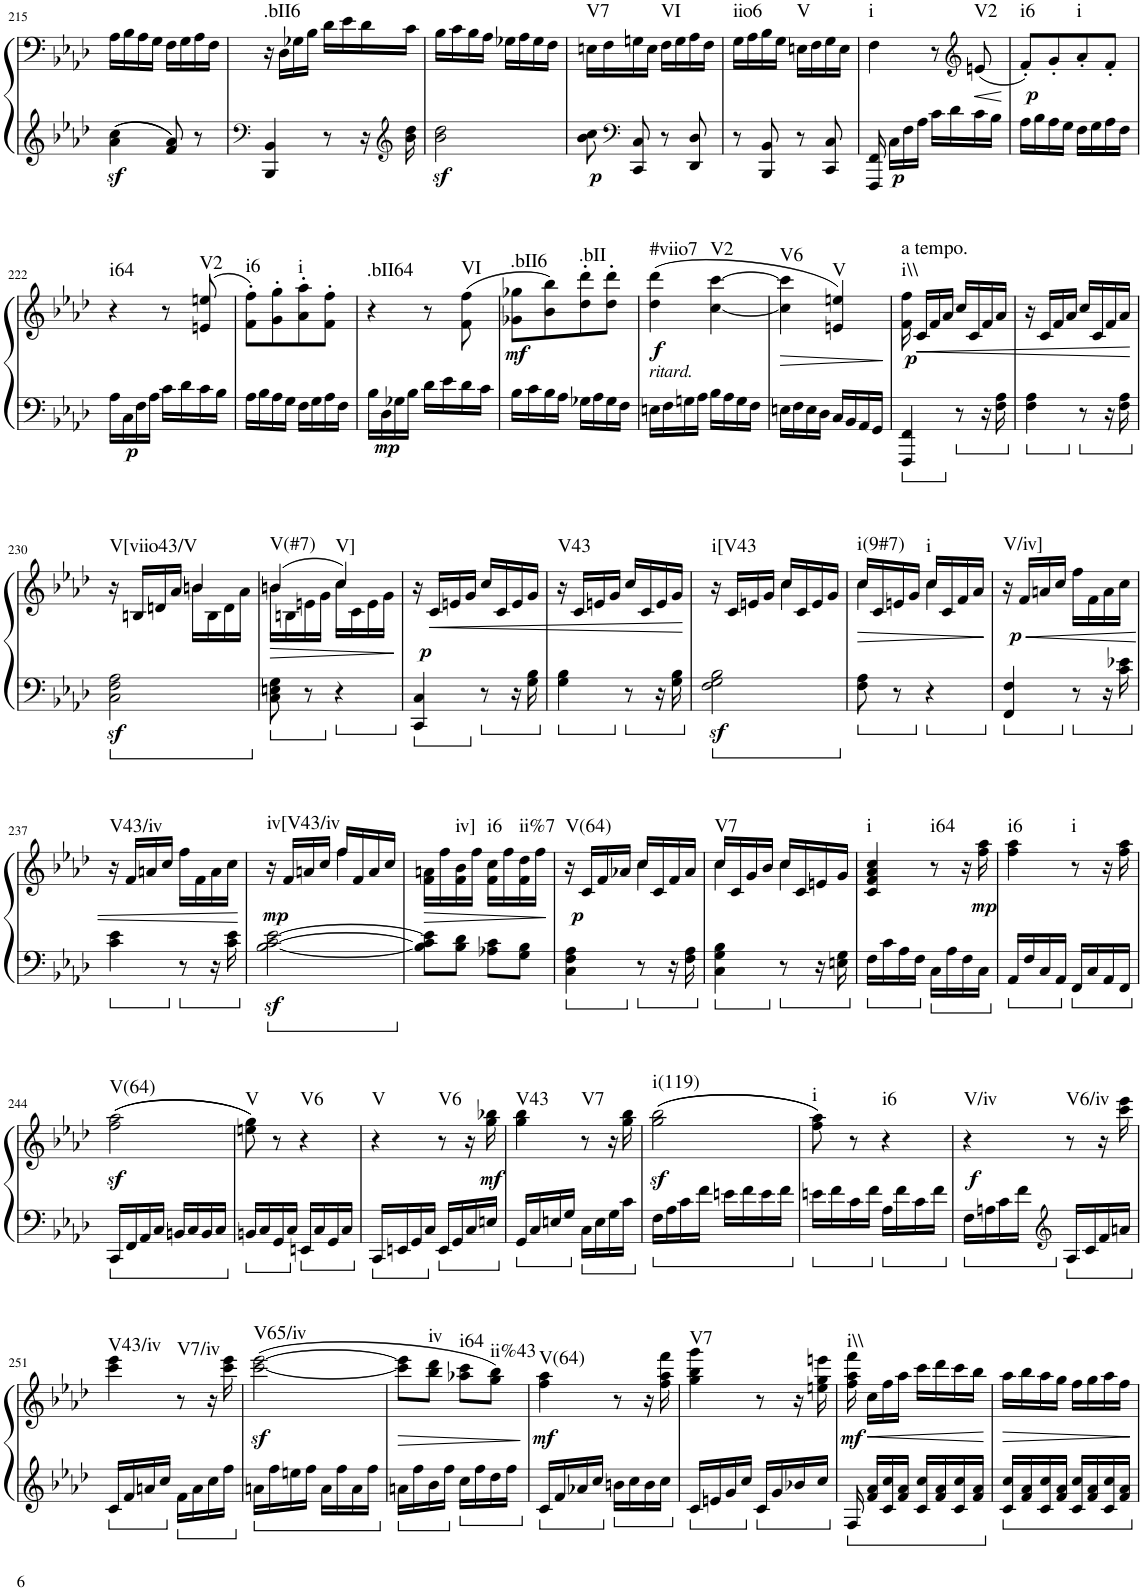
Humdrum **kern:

**kern	**kern	**dynam	**harte
*part1	*part1	*part1	*part1
*staff2	*staff1	*staff1/2	*
*I"Piano	*	*	*
*I'Pno.	*	*	*
!!LO:PB:g=z
*clefG2	*clefF4	*	*
*k[b-e-a-d-]	*k[b-e-a-d-]	*	*
*M2/4	*M2/4	*	*
=215	=215	=215	=215
4a-\z< 4cc\z<	16A-\LL	.	.
.	16B-\	.	.
.	16A-\	.	.
.	16G\JJ	.	.
8f/ 8a-/	16F\LL	.	.
.	16G\	.	.
8r	16A-\	.	.
.	16F\JJ	.	.
=216	=216	=216	=216
*clefF4	*	*	*
!	!	!	!LO:H:kt=.bII6
4BBB-/ 4BB-/	16r	.	N
.	16D-\LL	.	.
.	16G-X\	.	.
.	16B-\JJ	.	.
8r	16d-\LL	.	.
.	16e-\	.	.
16r	16d-\	.	.
*clefG2	*	*	*
16b-\ 16dd-\	16c\JJ	.	.
=217	=217	=217	=217
2b-\z< 2dd-\z<	16B-\LL	.	.
.	16c\	.	.
.	16B-\	.	.
.	16A-\JJ	.	.
.	16G-X\LL	.	.
.	16A-\	.	.
.	16G-\	.	.
.	16F\JJ	.	.
=218	=218	=218	=218
!	!	!LO:DY:b=2	!LO:H:kt=V7
8b-\ 8cc\	16En\LL	p	N
.	16F\	.	.
*clefF4	*	*	*
8CC/ 8C/	16Gn\	.	.
.	16E\JJ	.	.
!	!	!	!LO:H:kt=VI
8r	16F\LL	.	N
.	16G\	.	.
8DD-/ 8D-/	16A-\	.	.
.	16F\JJ	.	.
=219	=219	=219	=219
!	!	!	!LO:H:kt=iio6
8r	16G\LL	.	N
.	16A-\	.	.
8BBB-/ 8BB-/	16B-\	.	.
.	16G\JJ	.	.
!	!	!	!LO:H:kt=V
8r	16En\LL	.	N
.	16F\	.	.
8CC/ 8C/	16G\	.	.
.	16E\JJ	.	.
=220	=220	=220	=220
!	!	!	!LO:H:kt=i
16FFF/ 16FF/	4F\	.	N
!	!	!LO:DY:b=2	!
16C\LL	.	p	.
16F\	.	.	.
16A-\JJ	.	.	.
16c\LL	8r	.	.
16d-\	.	.	.
*	*clefG2	*	*
!	!	!LO:HP:b	!LO:H:kt=V2
16c\	(8en/	<	N
16B-\JJ	.	.	.
.	.	[	.
=221	=221	=221	=221
!	!	!LO:DY:b	!LO:H:kt=i6
16A-\LL	8f'/L)	p	N
16B-\	.	.	.
16A-\	8g'/	.	.
16G\JJ	.	.	.
!	!	!	!LO:H:kt=i
16F\LL	8a-'/	.	N
16G\	.	.	.
16A-\	8f'/J	.	.
16F\JJ	.	.	.
!!LO:LB:g=z
=222	=222	=222	=222
!	!	!	!LO:H:kt=i64
16A-\LL	4r	.	N
!	!	!LO:DY:b=2	!
16C\	.	p	.
16F\	.	.	.
16A-\JJ	.	.	.
16c\LL	8r	.	.
16d-\	.	.	.
!	!	!	!LO:H:kt=V2
16c\	(8en/ 8een/	.	N
16B-\JJ	.	.	.
=223	=223	=223	=223
!	!	!	!LO:H:kt=i6
16A-\LL	8f\' 8ff\'L)	.	N
16B-\	.	.	.
16A-\	8g\' 8gg\'	.	.
16G\JJ	.	.	.
!	!	!	!LO:H:kt=i
16F\LL	8a-\' 8aa-\'	.	N
16G\	.	.	.
16A-\	8f\' 8ff\'J	.	.
16F\JJ	.	.	.
=224	=224	=224	=224
!	!	!	!LO:H:kt=.bII64
16B-\LL	4r	.	N
!	!	!LO:DY:b=2	!
16D-\	.	mp	.
16G-X\	.	.	.
16B-\JJ	.	.	.
16d-\LL	8r	.	.
16e-\	.	.	.
!	!	!	!LO:H:kt=VI
16d-\	(8f\ 8ff\	.	N
16c\JJ	.	.	.
=225	=225	=225	=225
!	!	!LO:DY:b	!LO:H:kt=.bII6
16B-\LL	8g-X\ 8gg-X\L	mf	N
16c\	.	.	.
16B-\	8b-\ 8bb-\)	.	.
16A-\JJ	.	.	.
!	!	!	!LO:H:kt=.bII
16G-X\LL	8dd-\' 8ddd-\'	.	N
16A-\	.	.	.
16G-\	8dd-\' 8ddd-\'J	.	.
16F\JJ	.	.	.
=226	=226	=226	=226
!LO:TX:a:i:t=ritard.	!	!	!
!	!	!LO:DY:b	!LO:H:kt=#viio7
16En\LL	(4dd-\ 4ddd-\	f	N
16F\	.	.	.
16Gn\	.	.	.
16A-\JJ	.	.	.
!	!	!	!LO:H:kt=V2
16B-\LL	[4cc\ [4ccc\	.	N
16A-\	.	.	.
16G\	.	.	.
16F\JJ	.	.	.
=227	=227	=227	=227
!	!	!LO:HP:b	!LO:H:kt=V6
16En\LL	4cc\] 4ccc\]	>	N
16F\	.	.	.
16E\	.	.	.
16D-\JJ	.	.	.
!	!	!	!LO:H:kt=V
16C/LL	4en/ 4een/)	.	N
16BB-/	.	.	.
16AA-/	.	.	.
16GG/JJ	.	.	.
.	.	]	.
=228	=228	=228	=228
!	!LO:TX:a:t=a tempo.	!	!
!	!	!LO:DY:b	!LO:H:kt=i\\
4FFF/ 4FF/	16f\ 16ff\	p	N
!	!	!LO:HP:b	!
.	16c/LL	<	.
.	16f/	.	.
.	16a-/JJ	.	.
8r	16cc/LL	.	.
.	16c/	.	.
16r	16f/	.	.
16F\ 16A-\	16a-/JJ	.	.
=229	=229	=229	=229
4F\ 4A-\	16r	.	.
.	16c/LL	.	.
.	16f/	.	.
.	16a-/JJ	.	.
8r	16cc/LL	.	.
.	16c/	.	.
16r	16f/	.	.
16F\ 16A-\	16a-/JJ	.	.
.	.	[	.
!!LO:LB:g=z
=230	=230	=230	=230
*	*^	*	*
!	!	!	!	!LO:H:kt=V[viio43/V
2C\z< 2F\z< 2A-\z<	16r	4ryy	.	N
.	16Bn/LL	.	.	.
.	16dn/	.	.	.
.	16a-/JJ	.	.	.
.	4bn/	16b\LL	.	.
.	.	16B\	.	.
.	.	16d\	.	.
.	.	16a-\JJ	.	.
=231	=231	=231	=231	=231
!	!	!	!LO:HP:b	!LO:H:kt=V(#7)
8C\ 8En\ 8G\	(4bn/	16b\LL	>	N
.	.	16Bn\	.	.
8r	.	16en\	.	.
.	.	16g\JJ	.	.
!	!	!	!	!LO:H:kt=V]
4r	4cc/)	16cc\LL	.	N
.	.	16c\	.	.
.	.	16e\	.	.
.	.	16g\JJ	.	.
*	*v	*v	*	*
.	.	]	.
=232	=232	=232	=232
!	!	!LO:DY:b	!
4CC/ 4C/	16r	p	.
!	!	!LO:HP:b	!
.	16c/LL	<	.
.	16en/	.	.
.	16g/JJ	.	.
8r	16cc/LL	.	.
.	16c/	.	.
16r	16e/	.	.
16G\ 16B-\	16g/JJ	.	.
=233	=233	=233	=233
!	!	!	!LO:H:kt=V43
4G\ 4B-\	16r	.	N
.	16c/LL	.	.
.	16en/	.	.
.	16g/JJ	.	.
8r	16cc/LL	.	.
.	16c/	.	.
16r	16e/	.	.
16G\ 16B-\	16g/JJ	.	.
.	.	[	.
=234	=234	=234	=234
*	*^	*	*
!	!	!	!	!LO:H:kt=i[V43
2F\z< 2G\z< 2B-\z<	16r	4ryy	.	N
.	16c/LL	.	.	.
.	16en/	.	.	.
.	16g/JJ	.	.	.
.	16cc/LL	4cc\	.	.
.	16c/	.	.	.
.	16e/	.	.	.
.	16g/JJ	.	.	.
=235	=235	=235	=235	=235
!	!	!	!LO:HP:b	!LO:H:kt=i(9#7)
8F\ 8A-\	16cc/LL	4cc\	>	N
.	16c/	.	.	.
8r	16en/	.	.	.
.	16g/JJ	.	.	.
!	!	!	!	!LO:H:kt=i
4r	16cc/LL	4cc\	.	N
.	16c/	.	.	.
.	16f/	.	.	.
.	16a-/JJ	.	.	.
*	*v	*v	*	*
.	.	]	.
=236	=236	=236	=236
!	!	!LO:HP:b	!
!	!	!LO:DY:n=1:b	!LO:H:kt=V/iv]
4FF/ 4F/	16r	< p	N
.	16f/LL	.	.
.	16an/	.	.
.	16cc/JJ	.	.
8r	16ff\LL	.	.
.	16f\	.	.
16r	16a\	.	.
16c\ 16e-X\	16cc\JJ	.	.
!!LO:LB:g=z
=237	=237	=237	=237
!	!	!	!LO:H:kt=V43/iv
4c\ 4e-\	16r	.	N
.	16f/LL	.	.
.	16an/	.	.
.	16cc/JJ	.	.
8r	16ff\LL	.	.
.	16f\	.	.
16r	16a\	.	.
16c\ 16e-\	16cc\JJ	.	.
.	.	[	.
=238	=238	=238	=238
*	*^	*	*
!	!	!	!LO:DY:b	!LO:H:kt=iv[V43/iv
[2B-\z< [2c\z< [2e-\z<	16r	4ryy	mp	N
.	16f/LL	.	.	.
.	16an/	.	.	.
.	16cc/JJ	.	.	.
.	16ff/LL	4ff\	.	.
.	16f/	.	.	.
.	16a/	.	.	.
.	16cc/JJ	.	.	.
*	*v	*v	*	*
=239	=239	=239	=239
!	!	!LO:HP:b	!
8B-\] 8c\] 8e-\]L	16f\ 16an\LL	>	.
.	16ff\	.	.
!	!	!	!LO:H:kt=iv]
8B-\ 8d-\J	16f\ 16b-\	.	N
.	16ff\JJ	.	.
!	!	!	!LO:H:kt=i6
8A-X\ 8c\L	16f\ 16cc\LL	.	N
.	16ff\	.	.
!	!	!	!LO:H:kt=ii%7
8G\ 8B-\J	16f\ 16dd-\	.	N
.	16ff\JJ	.	.
.	.	]	.
=240	=240	=240	=240
*	*^	*	*
!	!	!	!LO:DY:b	!LO:H:kt=V(64)
4C\ 4F\ 4A-\	16r	4ryy	p	N
.	16c/LL	.	.	.
.	16f/	.	.	.
.	16a-X/JJ	.	.	.
8r	16cc/LL	4cc\	.	.
.	16c/	.	.	.
16r	16f/	.	.	.
16F\ 16A-\	16a-/JJ	.	.	.
=241	=241	=241	=241	=241
!	!	!	!	!LO:H:kt=V7
4C\ 4G\ 4B-\	16cc/LL	4cc\	.	N
.	16c/	.	.	.
.	16g/	.	.	.
.	16b-/JJ	.	.	.
8r	16cc/LL	4cc\	.	.
.	16c/	.	.	.
16r	16en/	.	.	.
16En\ 16G\	16g/JJ	.	.	.
*	*v	*v	*	*
=242	=242	=242	=242
!	!	!	!LO:H:kt=i
16F\LL	4c/ 4f/ 4a-/ 4cc/	.	N
16c\	.	.	.
16A-\	.	.	.
16F\JJ	.	.	.
!	!	!	!LO:H:kt=i64
16C\LL	8r	.	N
16A-\	.	.	.
16F\	16r	.	.
!	!	!LO:DY:b	!
16C\JJ	16ff\ 16aa-\	mp	.
=243	=243	=243	=243
!	!	!	!LO:H:kt=i6
16AA-/LL	4ff\ 4aa-\	.	N
16F/	.	.	.
16C/	.	.	.
16AA-/JJ	.	.	.
!	!	!	!LO:H:kt=i
16FF/LL	8r	.	N
16C/	.	.	.
16AA-/	16r	.	.
16FF/JJ	16ff\ 16aa-\	.	.
!!LO:LB:g=z
=244	=244	=244	=244
!	!	!LO:DY:b	!LO:H:kt=V(64)
16CC/LL	((2ff\ 2aa-\	sf	N
16FF/	.	.	.
16AA-/	.	.	.
16C/JJ	.	.	.
16BBn/LL	.	.	.
16C/	.	.	.
16BB/	.	.	.
16C/JJ	.	.	.
=245	=245	=245	=245
!	!	!	!LO:H:kt=V
16BBn/LL	8een\ 8gg\))	.	N
16C/	.	.	.
16GG/	8r	.	.
16C/JJ	.	.	.
!	!	!	!LO:H:kt=V6
16EEn/LL	4r	.	N
16C/	.	.	.
16GG/	.	.	.
16C/JJ	.	.	.
=246	=246	=246	=246
!	!	!	!LO:H:kt=V
16CC/LL	4r	.	N
16EEn/	.	.	.
16GG/	.	.	.
16C/JJ	.	.	.
!	!	!	!LO:H:kt=V6
16EE/LL	8r	.	N
16GG/	.	.	.
16C/	16r	.	.
!	!	!LO:DY:b	!
16En/JJ	16gg\ 16bb-X\	mf	.
=247	=247	=247	=247
!	!	!	!LO:H:kt=V43
16GG/LL	4gg\ 4bb-\	.	N
16C/	.	.	.
16En/	.	.	.
16G/JJ	.	.	.
!	!	!	!LO:H:kt=V7
16C\LL	8r	.	N
16E\	.	.	.
16G\	16r	.	.
16c\JJ	16gg\ 16bb-\	.	.
=248	=248	=248	=248
!	!	!LO:DY:b	!LO:H:kt=i(119)
16F\LL	((2gg\ 2bb-\	sf	N
16A-\	.	.	.
16c\	.	.	.
16f\JJ	.	.	.
16en\LL	.	.	.
16f\	.	.	.
16e\	.	.	.
16f\JJ	.	.	.
=249	=249	=249	=249
!	!	!	!LO:H:kt=i
16en\LL	8ff\ 8aa-\))	.	N
16f\	.	.	.
16c\	8r	.	.
16f\JJ	.	.	.
!	!	!	!LO:H:kt=i6
16A-\LL	4r	.	N
16f\	.	.	.
16c\	.	.	.
16f\JJ	.	.	.
=250	=250	=250	=250
!	!	!LO:DY:b	!LO:H:kt=V/iv
16F\LL	4r	f	N
16An\	.	.	.
16c\	.	.	.
16f\JJ	.	.	.
*clefG2	*	*	*
!	!	!	!LO:H:kt=V6/iv
16A/LL	8r	.	N
16c/	.	.	.
16f/	16r	.	.
16an/JJ	16ccc\ 16eee-\	.	.
!!LO:LB:g=z
=251	=251	=251	=251
!	!	!	!LO:H:kt=V43/iv
16c/LL	4ccc\ 4eee-\	.	N
16f/	.	.	.
16an/	.	.	.
16cc/JJ	.	.	.
!	!	!	!LO:H:kt=V7/iv
16f\LL	8r	.	N
16a\	.	.	.
16cc\	16r	.	.
16ff\JJ	16ccc\ 16eee-\	.	.
=252	=252	=252	=252
!	!	!LO:DY:b	!LO:H:kt=V65/iv
16an\LL	([2ccc\ [2eee-\	sf	N
16ff\	.	.	.
16een\	.	.	.
16ff\JJ	.	.	.
16a\LL	.	.	.
16ff\	.	.	.
16a\	.	.	.
16ff\JJ	.	.	.
=253	=253	=253	=253
!	!	!LO:HP:b	!
16an\LL	8ccc\] 8eee-\]L	>	.
16ff\	.	.	.
!	!	!	!LO:H:kt=iv
16b-\	8bb-\ 8ddd-\J	.	N
16ff\JJ	.	.	.
!	!	!	!LO:H:kt=i64
16cc\LL	8aa-X\ 8ccc\L	.	N
16ff\	.	.	.
!	!	!	!LO:H:kt=ii%43
16dd-\	8gg\ 8bb-\J)	.	N
16ff\JJ	.	.	.
.	.	]	.
=254	=254	=254	=254
!	!	!LO:DY:b	!LO:H:kt=V(64)
16c/LL	4ff\ 4aa-\	mf	N
16f/	.	.	.
16a-X/	.	.	.
16cc/JJ	.	.	.
16bn\LL	8r	.	.
16cc\	.	.	.
16b\	16r	.	.
16cc\JJ	16ff\ 16aa-\ 16fff\	.	.
=255	=255	=255	=255
!	!	!	!LO:H:kt=V7
16c/LL	4gg\ 4bb-\ 4ggg\	.	N
16en/	.	.	.
16g/	.	.	.
16cc/JJ	.	.	.
16c/LL	8r	.	.
16g/	.	.	.
16b-X/	16r	.	.
16cc/JJ	16een\ 16gg\ 16eeen\	.	.
=256	=256	=256	=256
!	!	!LO:DY:b	!LO:H:kt=i\\
16F/	16ff\ 16aa-\ 16fff\	mf	N
!	!	!LO:HP:b	!
16f/ 16a-/LL	16cc\LL	<	.
16c/ 16cc/	16ff\	.	.
16f/ 16a-/JJ	16aa-\JJ	.	.
16c/ 16cc/LL	16ccc\LL	.	.
16f/ 16a-/	16ddd-\	.	.
16c/ 16cc/	16ccc\	.	.
16f/ 16a-/JJ	16bb-\JJ	.	.
.	.	[	.
=257	=257	=257	=257
!	!	!LO:HP:b	!
16c/ 16cc/LL	16aa-\LL	>	.
16f/ 16a-/	16bb-\	.	.
16c/ 16cc/	16aa-\	.	.
16f/ 16a-/JJ	16gg\JJ	.	.
16c/ 16cc/LL	16ff\LL	.	.
16f/ 16a-/	16gg\	.	.
16c/ 16cc/	16aa-\	.	.
16f/ 16a-/JJ	16ff\JJ	.	.
.	.	]	.
=	=	=	=
*-	*-	*-	*-
